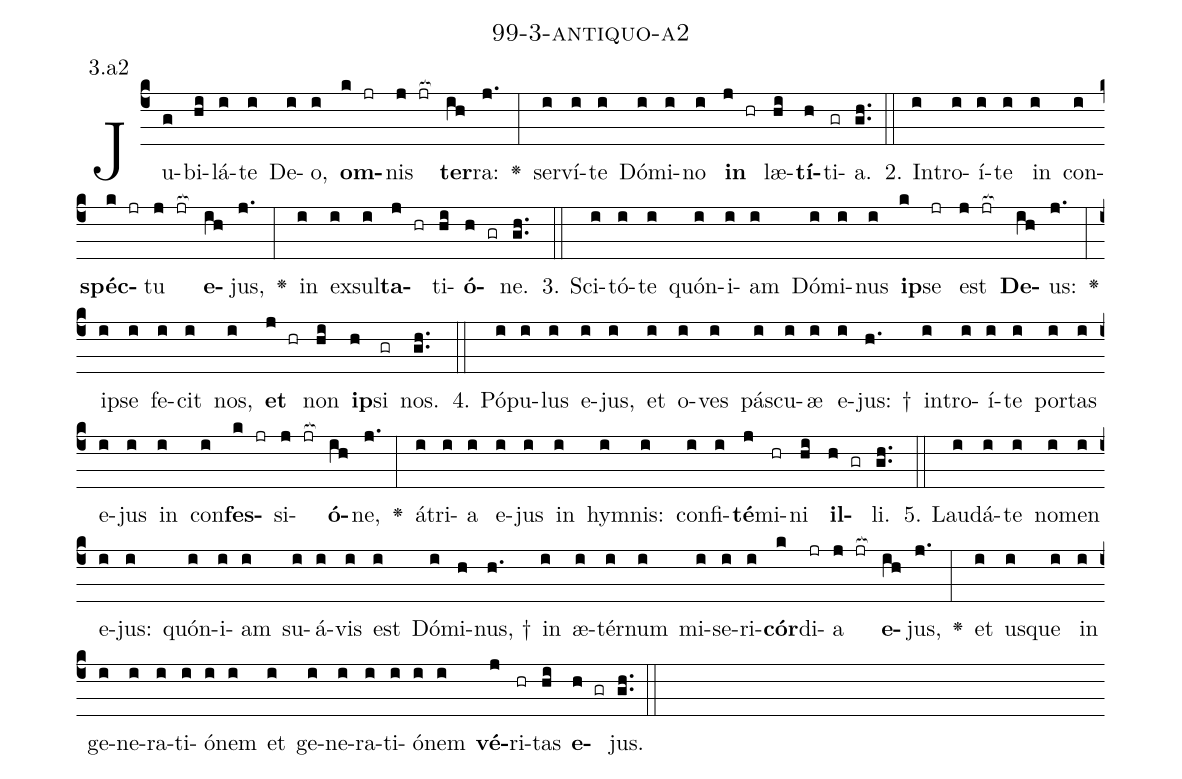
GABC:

name: 99-3-antiquo-a2;
annotation: 3.a2;
%%
(c4)Ju(g)bi(hi)lá(i)te(i) De(i)o,(i) <b>om</b>(k jr)nis(j jr[ocb:1{]) <b>ter</b>(ih[ocb:0}])ra:(j.) <v>\greheightstar</v>(:) ser(i)ví(i)te(i) Dó(i)mi(i)no(i) <b>in</b>(j hr) læ(hi)<b>tí</b>(h)ti(gr)a.(gh..) (::)
2. In(i)tro(i)í(i)te(i) in(i) con(i)<b>spéc</b>(k jr)tu(j jr[ocb:1{]) <b>e</b>(ih[ocb:0}])jus,(j.) <v>\greheightstar</v>(:) in(i) ex(i)sul(i)<b>ta</b>(j hr)ti(hi)<b>ó</b>(h gr)ne.(gh..) (::)
3. Sci(i)tó(i)te(i) quón(i)i(i)am(i) Dó(i)mi(i)nus(i) <b>ip</b>(k)se(jr) est(j jr[ocb:1{]) <b>De</b>(ih[ocb:0}])us:(j.) <v>\greheightstar</v>(:) ip(i)se(i) fe(i)cit(i) nos,(i) <b>et</b>(j hr) non(hi) <b>ip</b>(h)si(gr) nos.(gh..) (::)
4. Pó(i)pu(i)lus(i) e(i)jus,(i) et(i) o(i)ves(i) pás(i)cu(i)æ(i) e(i)jus: †(h.) in(i)tro(i)í(i)te(i) por(i)tas(i) e(i)jus(i) in(i) con(i)<b>fes</b>(k jr)si(j jr[ocb:1{])<b>ó</b>(ih[ocb:0}])ne,(j.) <v>\greheightstar</v>(:) á(i)tri(i)a(i) e(i)jus(i) in(i) hym(i)nis:(i) con(i)fi(i)<b>té</b>(j)mi(hr)ni(hi) <b>il</b>(h gr)li.(gh..) (::)
5. Lau(i)dá(i)te(i) no(i)men(i) e(i)jus:(i) quón(i)i(i)am(i) su(i)á(i)vis(i) est(i) Dó(i)mi(h)nus, †(h.) in(i) æ(i)tér(i)num(i) mi(i)se(i)ri(i)<b>cór</b>(k)di(jr)a(j jr[ocb:1{]) <b>e</b>(ih[ocb:0}])jus,(j.) <v>\greheightstar</v>(:) et(i) us(i)que(i) in(i) ge(i)ne(i)ra(i)ti(i)ó(i)nem(i) et(i) ge(i)ne(i)ra(i)ti(i)ó(i)nem(i) <b>vé</b>(j)ri(hr)tas(hi) <b>e</b>(h gr)jus.(gh..) (::)
